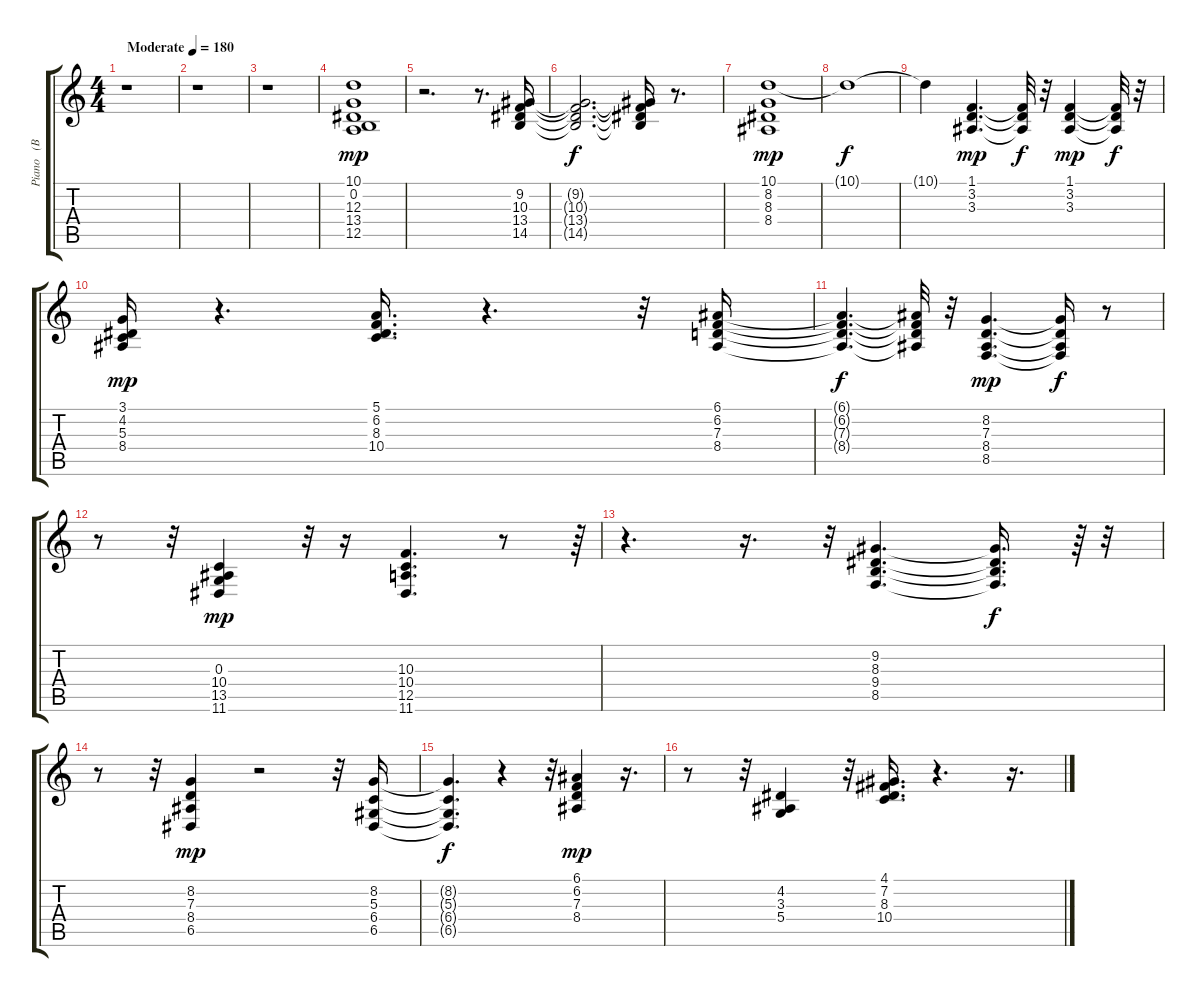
\track ("Piano   (BB)" "Piano   (B") {instrument acousticgrandpiano}
\staff {score tabs}
\tuning (E4 B3 G3 D3 A2 E2) {hide}
\ts (4 4)
\tempo (180 "Moderate")
\clef g2
\ks c
r.1{dy mp instrument acousticgrandpiano} |
r.1 |
r.1 |
(10.1 0.2 12.3 13.4 12.5).1 |
r.2{d} r.8{d} (9.2 10.3 13.4 14.5).16 |
(9.2{t} 10.3{t} 13.4{t} 14.5{t}).2{d dy f} (9.2{t} 10.3{t} 13.4{t} 14.5{t}).16 r.8{d} |
(10.1 8.2 8.3 8.4).1{dy mp} |
10.1{t}.1{dy f} |
10.1{t}.4 (1.1 3.2 3.3).4{d dy mp} (1.1{t} 3.2{t} 3.3{t}).32{dy f} r.32 (1.1 3.2 3.3).4{dy mp} (1.1{t} 3.2{t} 3.3{t}).32{dy f} r.32 |
(3.1 4.2 5.3 8.4).16{dy mp} r.4{d} (5.1 6.2 8.3 10.4).16{d} r.4{d} r.32 (6.1 6.2 7.3 8.4).16 |
(6.1{t} 6.2{t} 7.3{t} 8.4{t}).4{d dy f} (6.1{t} 6.2{t} 7.3{t} 8.4{t}).32 r.32 (8.2 7.3 8.4 8.5).4{d dy mp} (8.2{t} 7.3{t} 8.4{t} 8.5{t}).16{dy f} r.8 |
r.8 r.32 (0.3 10.4 13.5 11.6).4{dy mp} r.32{tu (3 2)} r.16 (10.3 10.4 12.5 11.6).4{d} r.8 r.64{tu (3 2)} |
r.4{d} r.16{d} r.32{tu (3 2)} (9.2 8.3 9.4 8.5).4{d} (9.2{t} 8.3{t} 9.4{t} 8.5{t}).16{d dy f} r.64{tu (3 2)} r.32 |
r.8 r.32 (8.2 7.3 8.4 6.5).4{dy mp} r.2 r.32 (8.2 5.3 6.4 6.5).16 |
(8.2{t} 5.3{t} 6.4{t} 6.5{t}).4{d dy f} r.4 r.32 (6.1 6.2 7.3 8.4).4{dy mp} r.16{d} |
r.8 r.32 (4.2 3.3 5.4).4 r.32 (4.1 7.2 8.3 10.4).16{d} r.4{d} r.16{d}
